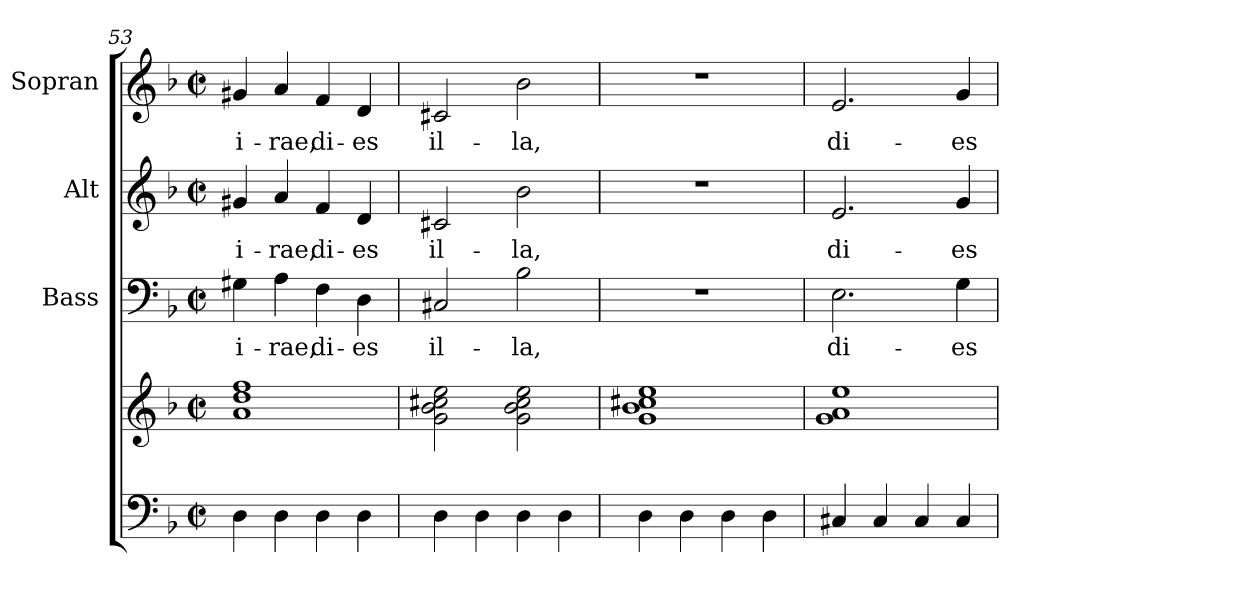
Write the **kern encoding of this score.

**kern	**kern	**kern	**text	**kern	**text	**kern	**text
*part4	*part4	*part3	*part3	*part2	*part2	*part1	*part1
*staff5	*staff4	*staff3	*staff3	*staff2	*staff2	*staff1	*staff1
*	*	*I"Bass	*	*I"Alt	*	*I"Sopran	*
*	*	*I'B.	*	*I'A.	*	*I'S.	*
*clefF4	*clefG2	*clefF4	*	*clefG2	*	*clefG2	*
*k[b-]	*k[b-]	*k[b-]	*	*k[b-]	*	*k[b-]	*
*F:	*F:	*F:	*	*F:	*	*F:	*
*M2/2	*M2/2	*M2/2	*	*M2/2	*	*M2/2	*
*met(c|)	*met(c|)	*met(c|)	*	*met(c|)	*	*met(c|)	*
=53	=53	=53	=53	=53	=53	=53	=53
!	!	!	!LO:LY:b	!	!LO:LY:b	!	!LO:LY:b
4D\	1a 1dd 1ff	4G#X\	i-	4g#X/	i-	4g#X/	i-
!	!	!	!LO:LY:b	!	!LO:LY:b	!	!LO:LY:b
4D\	.	4A\	-rae,	4a/	-rae,	4a/	-rae,
!	!	!	!LO:LY:b	!	!LO:LY:b	!	!LO:LY:b
4D\	.	4F\	di-	4f/	di-	4f/	di-
!	!	!	!LO:LY:b	!	!LO:LY:b	!	!LO:LY:b
4D\	.	4D\	-es	4d/	-es	4d/	-es
=54	=54	=54	=54	=54	=54	=54	=54
!	!	!	!LO:LY:b	!	!LO:LY:b	!	!LO:LY:b
4D\	2g\ 2b-\ 2cc#X\ 2ee\	2C#X/	il-	2c#X/	il-	2c#X/	il-
4D\	.	.	.	.	.	.	.
!	!	!	!LO:LY:b	!	!LO:LY:b	!	!LO:LY:b
4D\	2g\ 2b-\ 2cc#\ 2ee\	2B-\	-la,	2b-\	-la,	2b-\	-la,
4D\	.	.	.	.	.	.	.
=55	=55	=55	=55	=55	=55	=55	=55
4D\	1g 1b- 1cc#X 1ee	1r	.	1r	.	1r	.
4D\	.	.	.	.	.	.	.
4D\	.	.	.	.	.	.	.
4D\	.	.	.	.	.	.	.
=56	=56	=56	=56	=56	=56	=56	=56
!	!	!	!LO:LY:b	!	!LO:LY:b	!	!LO:LY:b
4C#X/	1g 1a 1ee	2.E\	di-	2.e/	di-	2.e/	di-
4C#/	.	.	.	.	.	.	.
4C#/	.	.	.	.	.	.	.
!	!	!	!LO:LY:b	!	!LO:LY:b	!	!LO:LY:b
4C#/	.	4G\	-es	4g/	-es	4g/	-es
=	=	=	=	=	=	=	=
*-	*-	*-	*-	*-	*-	*-	*-
